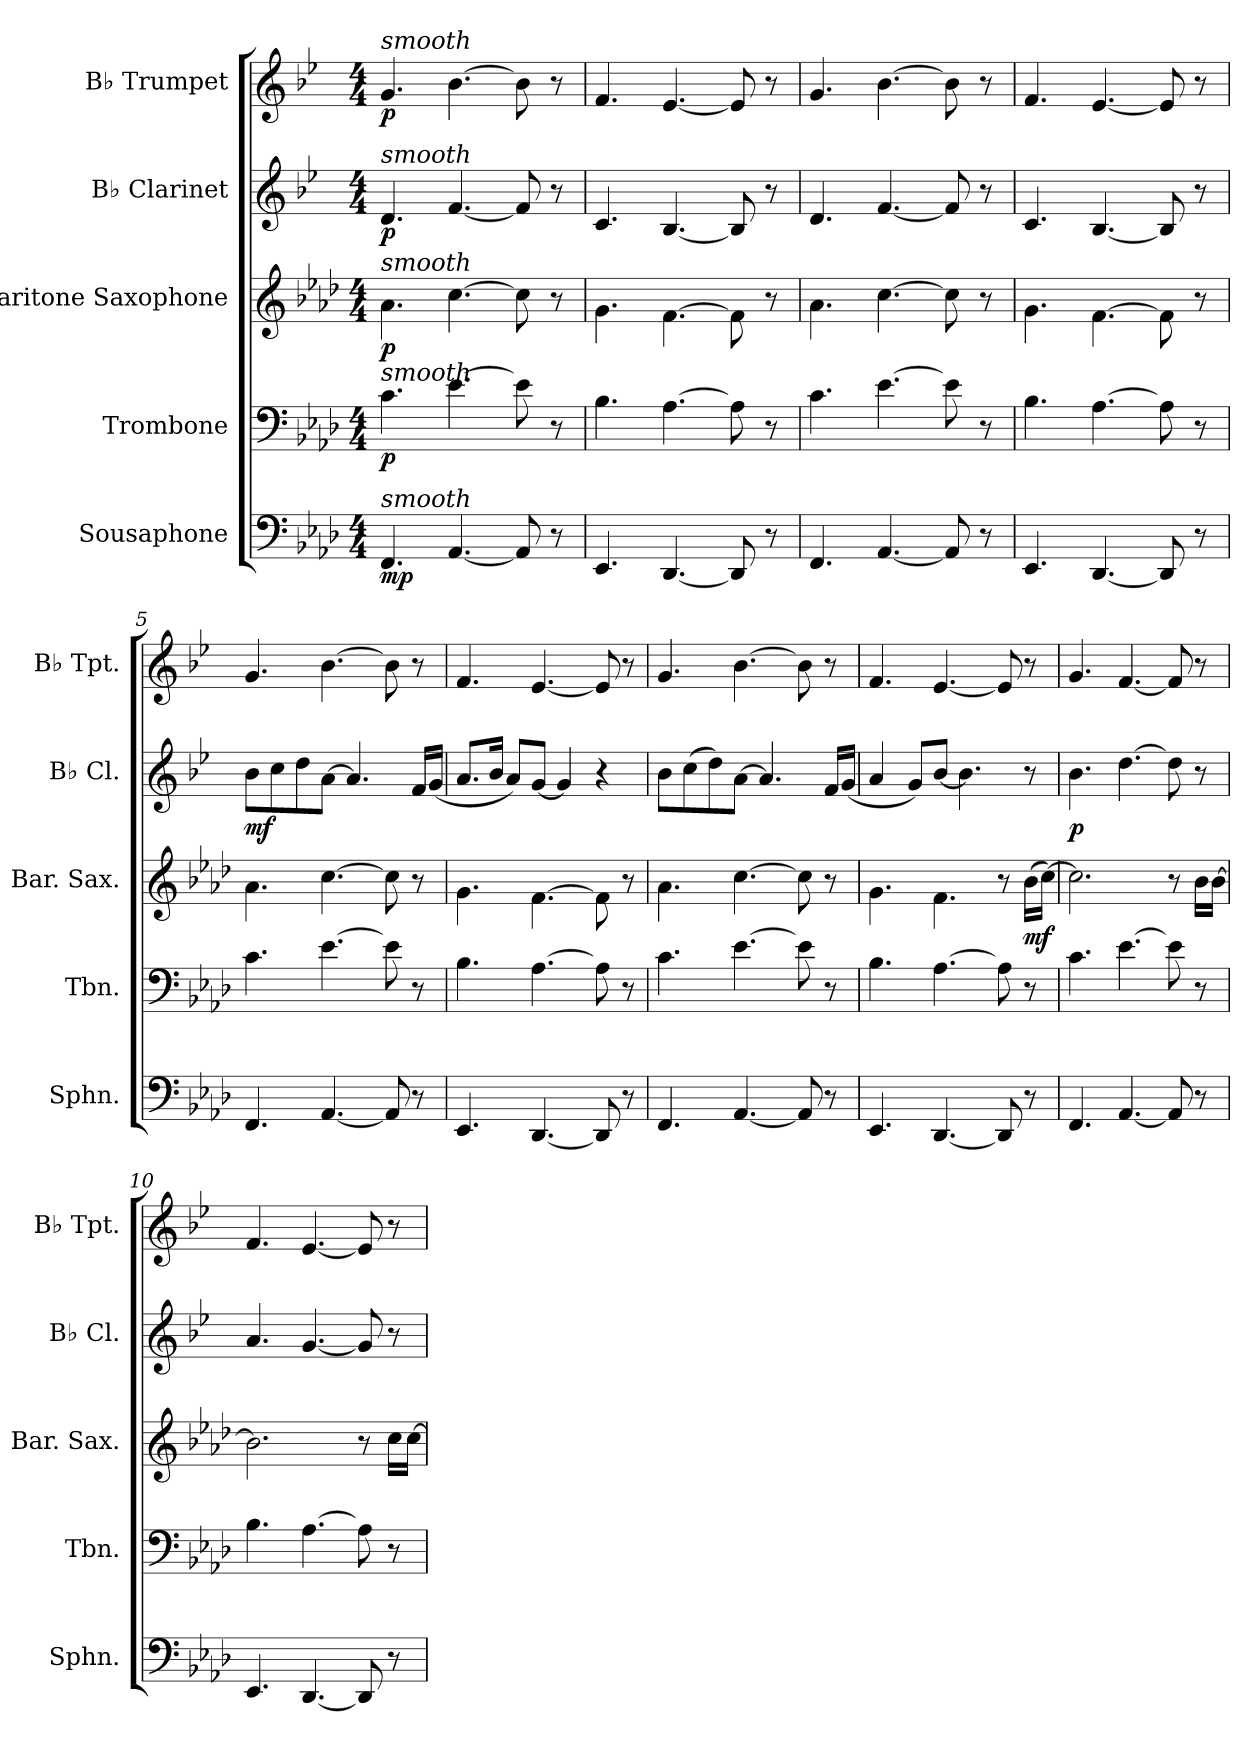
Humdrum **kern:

**kern	**dynam	**kern	**dynam	**kern	**dynam	**kern	**dynam	**kern	**dynam
*part5	*part5	*part4	*part4	*part3	*part3	*part2	*part2	*part1	*part1
*staff5	*staff5	*staff4	*staff4	*staff3	*staff3	*staff2	*staff2	*staff1	*staff1
*I"Sousaphone	*	*I"Trombone	*	*I"Baritone Saxophone	*	*I"B♭ Clarinet	*	*I"B♭ Trumpet	*
*I'Sphn.	*	*I'Tbn.	*	*I'Bar. Sax.	*	*I'B♭ Cl.	*	*I'B♭ Tpt.	*
*clefF4	*	*clefF4	*	*clefG2	*	*clefG2	*	*clefG2	*
*	*	*	*	*ITrd12c21	*	*ITrd1c2	*	*ITrd1c2	*
*k[b-e-a-d-]	*	*k[b-e-a-d-]	*	*k[b-e-a-d-]	*	*k[b-e-a-d-]	*	*k[b-e-a-d-]	*
*M4/4	*	*M4/4	*	*M4/4	*	*M4/4	*	*M4/4	*
*MM90	*	*MM90	*	*MM90	*	*MM90	*	*MM90	*
=1	=1	=1	=1	=1	=1	=1	=1	=1	=1
!	!	!	!	!	!	!	!	!LO:TX:a:i:t=smooth	!
!	!	!	!	!	!	!LO:TX:a:i:t=smooth	!	!	!
!	!	!	!	!LO:TX:a:i:t=smooth	!	!	!	!	!
!	!	!LO:TX:a:i:t=smooth	!	!	!	!	!	!	!
!LO:TX:a:i:t=smooth	!	!	!	!	!	!	!	!	!
!	!LO:DY:b	!	!LO:DY:b	!	!LO:DY:b	!	!LO:DY:b	!	!LO:DY:b
4.FF/	mp	4.c\	p	4.A-\	p	4.c/	p	4.f/	p
[4.AA-/	.	[4.e-\	.	[4.c\	.	[4.e-/	.	[4.a-\	.
8AA-/]	.	8e-\]	.	8c\]	.	8e-/]	.	8a-\]	.
8r	.	8r	.	8r	.	8r	.	8r	.
=2	=2	=2	=2	=2	=2	=2	=2	=2	=2
4.EE-/	.	4.B-\	.	4.G\	.	4.B-/	.	4.e-/	.
[4.DD-/	.	[4.A-\	.	[4.F\	.	[4.A-/	.	[4.d-/	.
8DD-/]	.	8A-\]	.	8F\]	.	8A-/]	.	8d-/]	.
8r	.	8r	.	8r	.	8r	.	8r	.
=3	=3	=3	=3	=3	=3	=3	=3	=3	=3
4.FF/	.	4.c\	.	4.A-\	.	4.c/	.	4.f/	.
[4.AA-/	.	[4.e-\	.	[4.c\	.	[4.e-/	.	[4.a-\	.
8AA-/]	.	8e-\]	.	8c\]	.	8e-/]	.	8a-\]	.
8r	.	8r	.	8r	.	8r	.	8r	.
=4	=4	=4	=4	=4	=4	=4	=4	=4	=4
4.EE-/	.	4.B-\	.	4.G\	.	4.B-/	.	4.e-/	.
[4.DD-/	.	[4.A-\	.	[4.F\	.	[4.A-/	.	[4.d-/	.
8DD-/]	.	8A-\]	.	8F\]	.	8A-/]	.	8d-/]	.
8r	.	8r	.	8r	.	8r	.	8r	.
=5	=5	=5	=5	=5	=5	=5	=5	=5	=5
!	!	!	!	!	!	!	!LO:DY:b	!	!
4.FF/	.	4.c\	.	4.A-\	.	8a-\L	mf	4.f/	.
.	.	.	.	.	.	8b-\	.	.	.
.	.	.	.	.	.	8cc\	.	.	.
[4.AA-/	.	[4.e-\	.	[4.c\	.	[8g\J	.	[4.a-\	.
.	.	.	.	.	.	4.g/]	.	.	.
8AA-/]	.	8e-\]	.	8c\]	.	.	.	8a-\]	.
8r	.	8r	.	8r	.	16e-/LL	.	8r	.
.	.	.	.	.	.	(<16f/JJ	.	.	.
=6	=6	=6	=6	=6	=6	=6	=6	=6	=6
4.EE-/	.	4.B-\	.	4.G\	.	8.g/L	.	4.e-/	.
.	.	.	.	.	.	16a-/Jk	.	.	.
.	.	.	.	.	.	8g/L)	.	.	.
[4.DD-/	.	[4.A-\	.	[4.F\	.	[8f/J	.	[4.d-/	.
.	.	.	.	.	.	4f/]	.	.	.
8DD-/]	.	8A-\]	.	8F\]	.	4r	.	8d-/]	.
8r	.	8r	.	8r	.	.	.	8r	.
=7	=7	=7	=7	=7	=7	=7	=7	=7	=7
4.FF/	.	4.c\	.	4.A-\	.	8a-\L	.	4.f/	.
.	.	.	.	.	.	(>8b-\	.	.	.
.	.	.	.	.	.	8cc\)	.	.	.
[4.AA-/	.	[4.e-\	.	[4.c\	.	[8g\J	.	[4.a-\	.
.	.	.	.	.	.	4.g/]	.	.	.
8AA-/]	.	8e-\]	.	8c\]	.	.	.	8a-\]	.
8r	.	8r	.	8r	.	16e-/LL	.	8r	.
.	.	.	.	.	.	(<16f/JJ	.	.	.
=8	=8	=8	=8	=8	=8	=8	=8	=8	=8
4.EE-/	.	4.B-\	.	4.G\	.	4g/	.	4.e-/	.
.	.	.	.	.	.	8f/L)	.	.	.
[4.DD-/	.	[4.A-\	.	4.F\	.	[8a-/J	.	[4.d-/	.
.	.	.	.	.	.	4.a-\]	.	.	.
8DD-/]	.	8A-\]	.	8r	.	.	.	8d-/]	.
!	!	!	!	!	!LO:DY:b	!	!	!	!
8r	.	8r	.	(>16B-\LL	mf	8r	.	8r	.
.	.	.	.	[16c\JJ)	.	.	.	.	.
=9	=9	=9	=9	=9	=9	=9	=9	=9	=9
!	!	!	!	!	!	!	!LO:DY:b	!	!
4.FF/	.	4.c\	.	2.c\]	.	4.a-\	p	4.f/	.
[4.AA-/	.	[4.e-\	.	.	.	[4.cc\	.	[4.e-/	.
8AA-/]	.	8e-\]	.	8r	.	8cc\]	.	8e-/]	.
8r	.	8r	.	16B-\LL	.	8r	.	8r	.
.	.	.	.	[16B-\JJ	.	.	.	.	.
=10	=10	=10	=10	=10	=10	=10	=10	=10	=10
4.EE-/	.	4.B-\	.	2.B-\]	.	4.g/	.	4.e-/	.
[4.DD-/	.	[4.A-\	.	.	.	[4.f/	.	[4.d-/	.
8DD-/]	.	8A-\]	.	8r	.	8f/]	.	8d-/]	.
8r	.	8r	.	16c\LL	.	8r	.	8r	.
.	.	.	.	[16c\JJ	.	.	.	.	.
=	=	=	=	=	=	=	=	=	=
*-	*-	*-	*-	*-	*-	*-	*-	*-	*-
